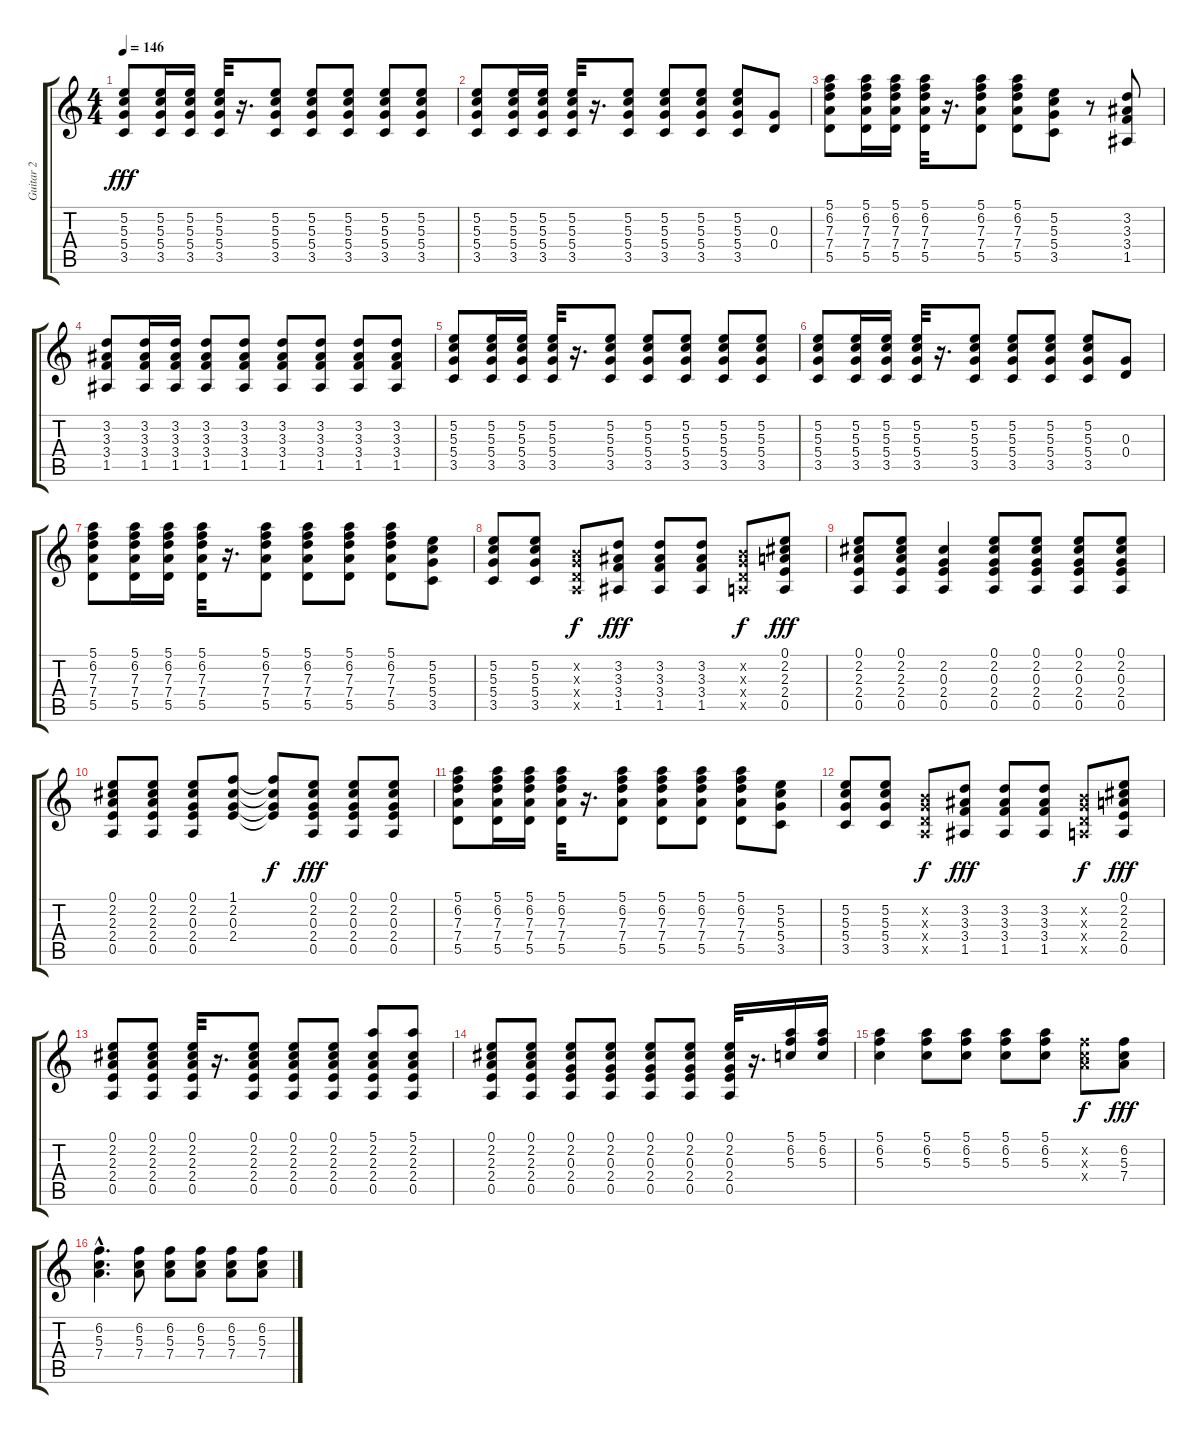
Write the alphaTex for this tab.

\track ("Guitar 2" "Guitar 2") {instrument electricguitarjazz}
\staff {score tabs}
\tuning (E4 B3 G3 D3 A2 E2) {hide}
\ts (4 4)
\tempo 146
\clef g2
\ks c
(5.2 5.3 5.4 3.5).8{dy fff} (5.2 5.3 5.4 3.5).16 (5.2 5.3 5.4 3.5).16 (5.2 5.3 5.4 3.5).32 r.16{d} (5.2 5.3 5.4 3.5).8 (5.2 5.3 5.4 3.5).8 (5.2 5.3 5.4 3.5).8 (5.2 5.3 5.4 3.5).8 (5.2 5.3 5.4 3.5).8 |
(5.2 5.3 5.4 3.5).8 (5.2 5.3 5.4 3.5).16 (5.2 5.3 5.4 3.5).16 (5.2 5.3 5.4 3.5).32 r.16{d} (5.2 5.3 5.4 3.5).8 (5.2 5.3 5.4 3.5).8 (5.2 5.3 5.4 3.5).8 (5.2 5.3 5.4 3.5).8 (0.3 0.4).8 |
(5.1 6.2 7.3 7.4 5.5).8 (5.1 6.2 7.3 7.4 5.5).16 (5.1 6.2 7.3 7.4 5.5).16 (5.1 6.2 7.3 7.4 5.5).32 r.16{d} (5.1 6.2 7.3 7.4 5.5).8 (5.1 6.2 7.3 7.4 5.5).8 (5.2 5.3 5.4 3.5).8 r.8 (3.2 3.3 3.4 1.5).8 |
(3.2 3.3 3.4 1.5).8 (3.2 3.3 3.4 1.5).16 (3.2 3.3 3.4 1.5).16 (3.2 3.3 3.4 1.5).8 (3.2 3.3 3.4 1.5).8 (3.2 3.3 3.4 1.5).8 (3.2 3.3 3.4 1.5).8 (3.2 3.3 3.4 1.5).8 (3.2 3.3 3.4 1.5).8 |
(5.2 5.3 5.4 3.5).8 (5.2 5.3 5.4 3.5).16 (5.2 5.3 5.4 3.5).16 (5.2 5.3 5.4 3.5).32 r.16{d} (5.2 5.3 5.4 3.5).8 (5.2 5.3 5.4 3.5).8 (5.2 5.3 5.4 3.5).8 (5.2 5.3 5.4 3.5).8 (5.2 5.3 5.4 3.5).8 |
(5.2 5.3 5.4 3.5).8 (5.2 5.3 5.4 3.5).16 (5.2 5.3 5.4 3.5).16 (5.2 5.3 5.4 3.5).32 r.16{d} (5.2 5.3 5.4 3.5).8 (5.2 5.3 5.4 3.5).8 (5.2 5.3 5.4 3.5).8 (5.2 5.3 5.4 3.5).8 (0.3 0.4).8 |
(5.1 6.2 7.3 7.4 5.5).8 (5.1 6.2 7.3 7.4 5.5).16 (5.1 6.2 7.3 7.4 5.5).16 (5.1 6.2 7.3 7.4 5.5).32 r.16{d} (5.1 6.2 7.3 7.4 5.5).8 (5.1 6.2 7.3 7.4 5.5).8 (5.1 6.2 7.3 7.4 5.5).8 (5.1 6.2 7.3 7.4 5.5).8 (5.2 5.3 5.4 3.5).8 |
(5.2 5.3 5.4 3.5).8 (5.2 5.3 5.4 3.5).8 (0.2{x} 0.3{x} 0.4{x} 0.5{x}).8{dy f} (3.2 3.3 3.4 1.5).8{dy fff} (3.2 3.3 3.4 1.5).8 (3.2 3.3 3.4 1.5).8 (0.2{x} 0.3{x} 0.4{x} 0.5{x}).8{dy f} (0.1 2.2 2.3 2.4 0.5).8{dy fff} |
(0.1 2.2 2.3 2.4 0.5).8 (0.1 2.2 2.3 2.4 0.5).8 (2.2 0.3 2.4 0.5).4 (0.1 2.2 0.3 2.4 0.5).8 (0.1 2.2 0.3 2.4 0.5).8 (0.1 2.2 0.3 2.4 0.5).8 (0.1 2.2 0.3 2.4 0.5).8 |
(0.1 2.2 2.3 2.4 0.5).8 (0.1 2.2 2.3 2.4 0.5).8 (0.1 2.2 0.3 2.4 0.5).8 (1.1 2.2 0.3 2.4).8 (1.1{t} 2.2{t} 0.3{t} 2.4{t}).8{dy f} (0.1 2.2 0.3 2.4 0.5).8{dy fff} (0.1 2.2 0.3 2.4 0.5).8 (0.1 2.2 0.3 2.4 0.5).8 |
(5.1 6.2 7.3 7.4 5.5).8 (5.1 6.2 7.3 7.4 5.5).16 (5.1 6.2 7.3 7.4 5.5).16 (5.1 6.2 7.3 7.4 5.5).32 r.16{d} (5.1 6.2 7.3 7.4 5.5).8 (5.1 6.2 7.3 7.4 5.5).8 (5.1 6.2 7.3 7.4 5.5).8 (5.1 6.2 7.3 7.4 5.5).8 (5.2 5.3 5.4 3.5).8 |
(5.2 5.3 5.4 3.5).8 (5.2 5.3 5.4 3.5).8 (0.2{x} 0.3{x} 0.4{x} 0.5{x}).8{dy f} (3.2 3.3 3.4 1.5).8{dy fff} (3.2 3.3 3.4 1.5).8 (3.2 3.3 3.4 1.5).8 (0.2{x} 0.3{x} 0.4{x} 0.5{x}).8{dy f} (0.1 2.2 2.3 2.4 0.5).8{dy fff} |
(0.1 2.2 2.3 2.4 0.5).8 (0.1 2.2 2.3 2.4 0.5).8 (0.1 2.2 2.3 2.4 0.5).32 r.16{d} (0.1 2.2 2.3 2.4 0.5).8 (0.1 2.2 2.3 2.4 0.5).8 (0.1 2.2 2.3 2.4 0.5).8 (5.1 2.2 2.3 2.4 0.5).8 (5.1 2.2 2.3 2.4 0.5).8 |
(0.1 2.2 2.3 2.4 0.5).8 (0.1 2.2 2.3 2.4 0.5).8 (0.1 2.2 0.3 2.4 0.5).8 (0.1 2.2 0.3 2.4 0.5).8 (0.1 2.2 0.3 2.4 0.5).8 (0.1 2.2 0.3 2.4 0.5).8 (0.1 2.2 0.3 2.4 0.5).32 r.16{d} (5.1 6.2 5.3).16 (5.1 6.2 5.3).16 |
(5.1 6.2 5.3).4 (5.1 6.2 5.3).8 (5.1 6.2 5.3).8 (5.1 6.2 5.3).8 (5.1 6.2 5.3).8 (6.2{x} 5.3{x} 7.4{x}).8{dy f} (6.2 5.3 7.4).8{dy fff} |
(6.2{hac} 5.3{hac} 7.4{hac}).4{d} (6.2 5.3 7.4).8 (6.2 5.3 7.4).8 (6.2 5.3 7.4).8 (6.2 5.3 7.4).8 (6.2 5.3 7.4).8
